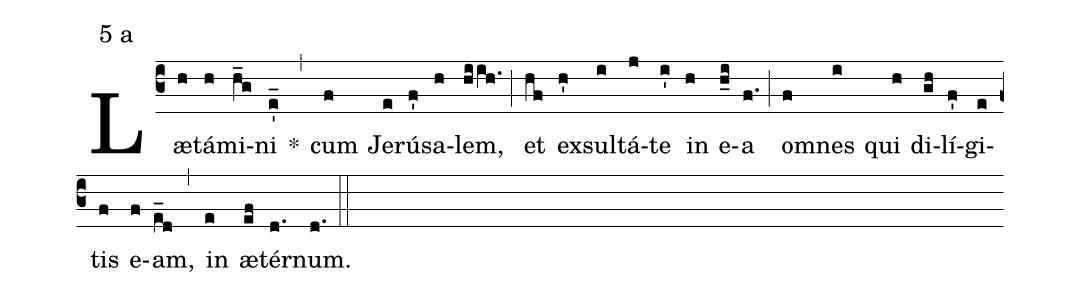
mode:5 a;
%%
(c3) Læ(h)tá(h)mi(h_g)ni(e'_) *(,) cum(f) Je(e)rú(f')sa(h)lem,(hiih.) (;) et(hf) ex(h')sul(i)tá(j)te(i') in(h) e(h_i)a(f.) (;) o(f)mnes(i) qui(h) di(gh)lí(f')gi(e)tis(f) e(f)am,(e_d) (,) in(e) æ(ef)tér(d.)num.(d.) (::)
